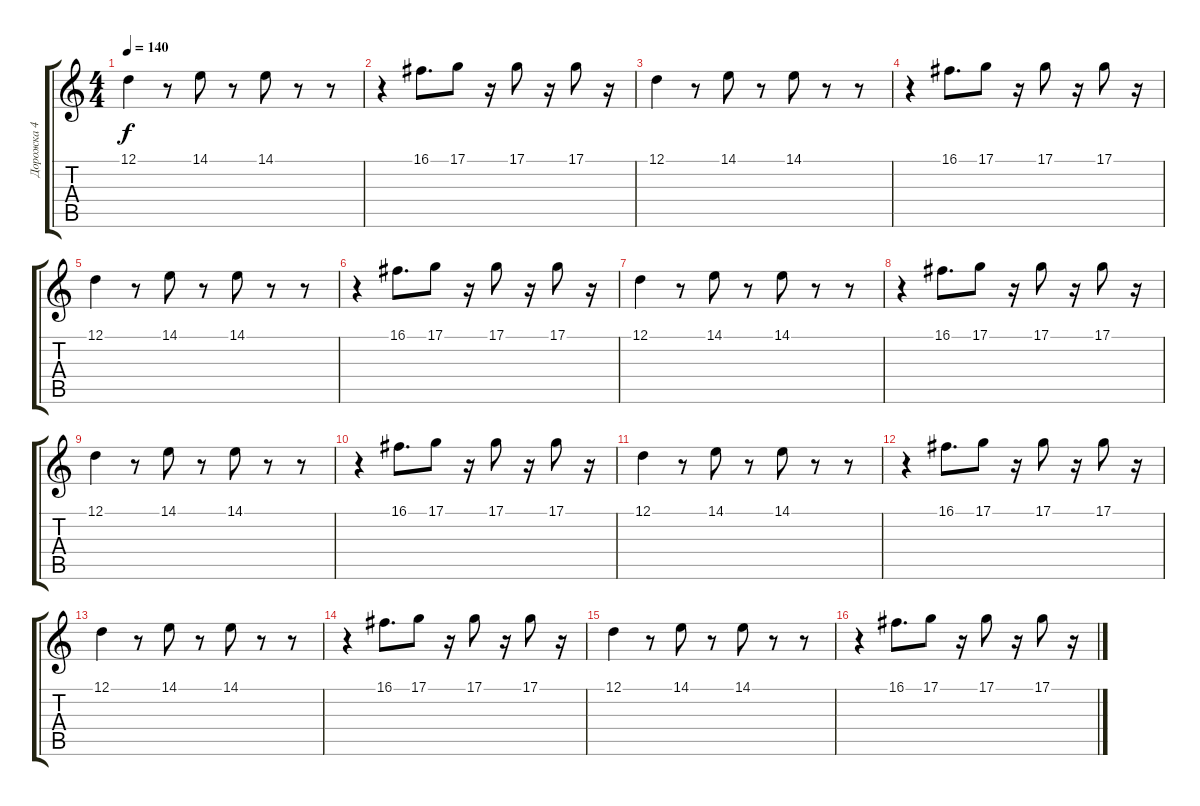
\track ("Дорожка 4" "Дорожка 4") {instrument lead2sawtooth}
\staff {score tabs}
\tuning (D4 A3 F3 C3 G2 C2) {hide}
\ts (4 4)
\tempo 140
\clef g2
\ks c
12.1.4{dy f} r.8 14.1.8 r.8 14.1.8 r.8 r.8 |
r.4 16.1.8{d} 17.1.8 r.16 17.1.8 r.16 17.1.8 r.16 |
12.1.4 r.8 14.1.8 r.8 14.1.8 r.8 r.8 |
r.4 16.1.8{d} 17.1.8 r.16 17.1.8 r.16 17.1.8 r.16 |
12.1.4 r.8 14.1.8 r.8 14.1.8 r.8 r.8 |
r.4 16.1.8{d} 17.1.8 r.16 17.1.8 r.16 17.1.8 r.16 |
12.1.4 r.8 14.1.8 r.8 14.1.8 r.8 r.8 |
r.4 16.1.8{d} 17.1.8 r.16 17.1.8 r.16 17.1.8 r.16 |
12.1.4 r.8 14.1.8 r.8 14.1.8 r.8 r.8 |
r.4 16.1.8{d} 17.1.8 r.16 17.1.8 r.16 17.1.8 r.16 |
12.1.4 r.8 14.1.8 r.8 14.1.8 r.8 r.8 |
r.4 16.1.8{d} 17.1.8 r.16 17.1.8 r.16 17.1.8 r.16 |
12.1.4 r.8 14.1.8 r.8 14.1.8 r.8 r.8 |
r.4 16.1.8{d} 17.1.8 r.16 17.1.8 r.16 17.1.8 r.16 |
12.1.4 r.8 14.1.8 r.8 14.1.8 r.8 r.8 |
r.4 16.1.8{d} 17.1.8 r.16 17.1.8 r.16 17.1.8 r.16
